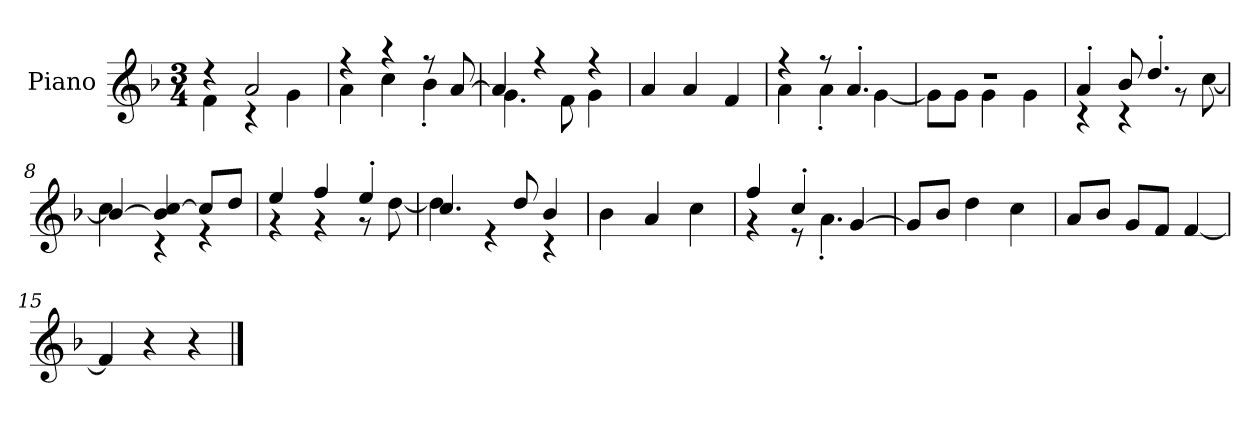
**kern
*part1
*staff1
*I"Piano
*I'P-no
*clefG2
*k[b-]
*M3/4
*MM171
=1
*^
4r	4f\
2a/	4r
.	4g\
=2	=2
4r	4a\
4r	4cc\
8r	4b-'\
[8a/	.
=3	=3
4a/]	4.g\
4r	.
.	8f\
4r	4g\
*v	*v
=4
4a/
4a/
4f/
=5
*^
4r	4a\
8r	4a'\
4.a'/	.
.	[4g\
=6	=6
2.r	8g\L]
.	8g\J
.	4g\
.	4g\
=7	=7
4a'/	4r
8b-/	4r
4.dd'/	.
.	8r
.	[8cc\
!!LO:LB:g=z	!!
=8	=8
[4b-/	4cc\]
4b-/] [4cc/	4r
8cc/L]	4r
8dd/J	.
=9	=9
4ee/	4r
4ff/	4r
4ee'/	8r
.	[8dd\
=10	=10
4.cc/	4dd\]
.	4r
8dd/	.
4b-/	4r
*v	*v
=11
4b-\
4a/
4cc\
=12
*^
4ff/	4r
4cc'/	8r
.	4.a'\
[4g/	.
*v	*v
=13
8g/L]
8b-/J
4dd\
4cc\
=14
8a/L
8b-/J
8g/L
8f/J
[4f/
=15
4f/]
4r
4r
==
*-
